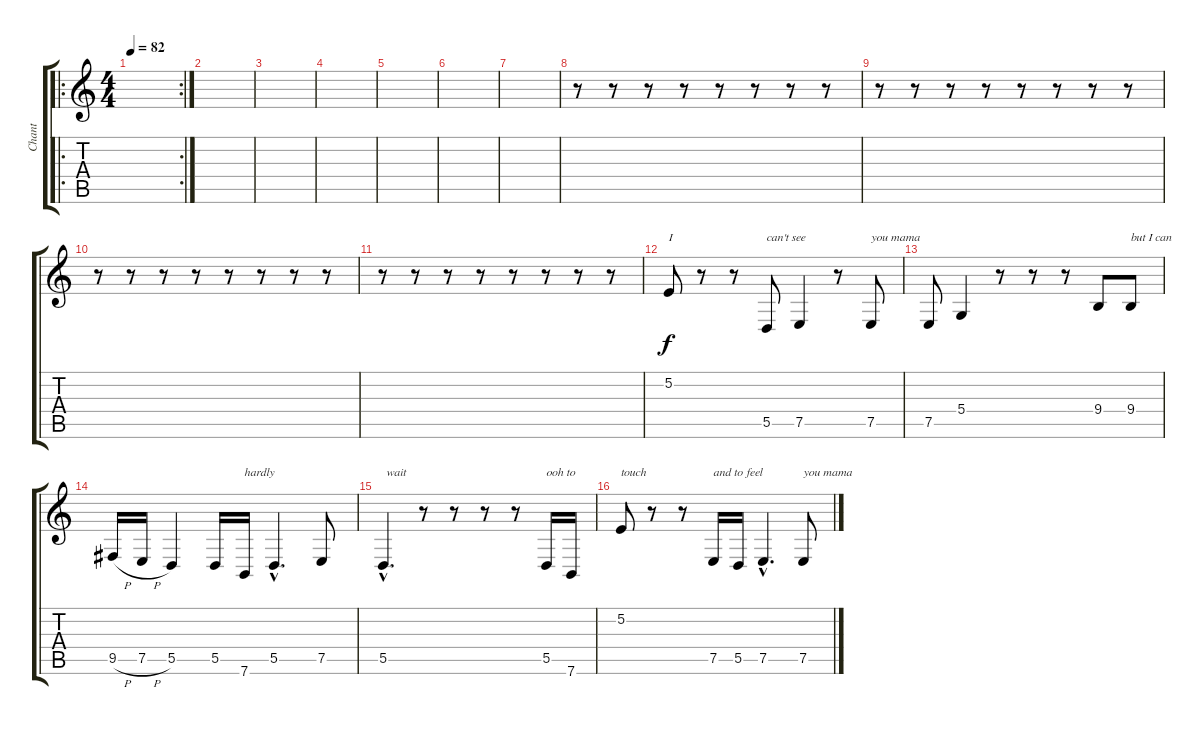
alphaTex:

\track ("Chant" "Chant") {instrument lead8bassandlead}
\staff {score tabs}
\tuning (E4 B3 G3 D3 A2 E2) {hide}
\ro
\rc 2
\ts (4 4)
\tempo 82
\clef g2
\ks c
|
|
|
|
|
|
|
r.8 r.8 r.8 r.8 r.8 r.8 r.8 r.8 |
r.8 r.8 r.8 r.8 r.8 r.8 r.8 r.8 |
r.8 r.8 r.8 r.8 r.8 r.8 r.8 r.8 |
r.8 r.8 r.8 r.8 r.8 r.8 r.8 r.8 |
5.2.8{txt "I "} r.8 r.8 5.5.8{txt "can't see "} 7.5.4 r.8 7.5.8{txt "you mama"} |
7.5.8 5.4.4 r.8 r.8 r.8 9.4.8 9.4.8{txt "but I can "} |
9.5{h}.16 7.5{h}.16 5.5.4 5.5.16 7.6.16{txt "hardly"} 5.5{hac}.4{d} 7.5.8 |
5.5{hac}.4{d txt " wait"} r.8 r.8 r.8 r.8 5.5.16{txt "ooh to"} 7.6.16 |
5.2.8{txt "touch"} r.8 r.8 7.5.16{txt "and to feel"} 5.5.16 7.5{hac}.4{d} 7.5.8{txt "you mama"}
